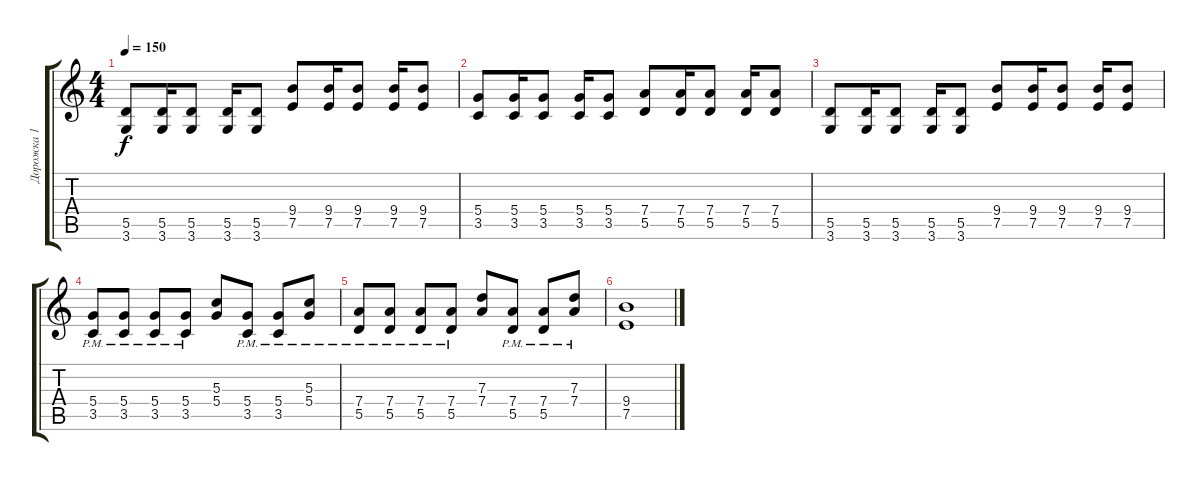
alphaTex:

\track ("Дорожка 1" "Дорожка 1") {instrument acousticguitarsteel}
\staff {score tabs}
\tuning (E4 B3 G3 D3 A2 E2) {hide}
\ts (4 4)
\tempo 150
\clef g2
\ks c
(5.5 3.6).8{dy f} (5.5 3.6).16 (5.5 3.6).8 (5.5 3.6).16 (5.5 3.6).8 (9.4 7.5).8 (9.4 7.5).16 (9.4 7.5).8 (9.4 7.5).16 (9.4 7.5).8 |
(5.4 3.5).8 (5.4 3.5).16 (5.4 3.5).8 (5.4 3.5).16 (5.4 3.5).8 (7.4 5.5).8 (7.4 5.5).16 (7.4 5.5).8 (7.4 5.5).16 (7.4 5.5).8 |
(5.5 3.6).8 (5.5 3.6).16 (5.5 3.6).8 (5.5 3.6).16 (5.5 3.6).8 (9.4 7.5).8 (9.4 7.5).16 (9.4 7.5).8 (9.4 7.5).16 (9.4 7.5).8 |
(5.4{pm} 3.5{pm}).8 (5.4{pm} 3.5{pm}).8 (5.4{pm} 3.5{pm}).8 (5.4{pm} 3.5{pm}).8 (5.3 5.4).8 (5.4{pm} 3.5{pm}).8 (5.4{pm} 3.5{pm}).8 (5.3 5.4{pm}).8 |
(7.4{pm} 5.5{pm}).8 (7.4{pm} 5.5{pm}).8 (7.4{pm} 5.5{pm}).8 (7.4{pm} 5.5{pm}).8 (7.3 7.4).8 (7.4{pm} 5.5{pm}).8 (7.4{pm} 5.5{pm}).8 (7.3 7.4{pm}).8 |
(9.4 7.5).1
